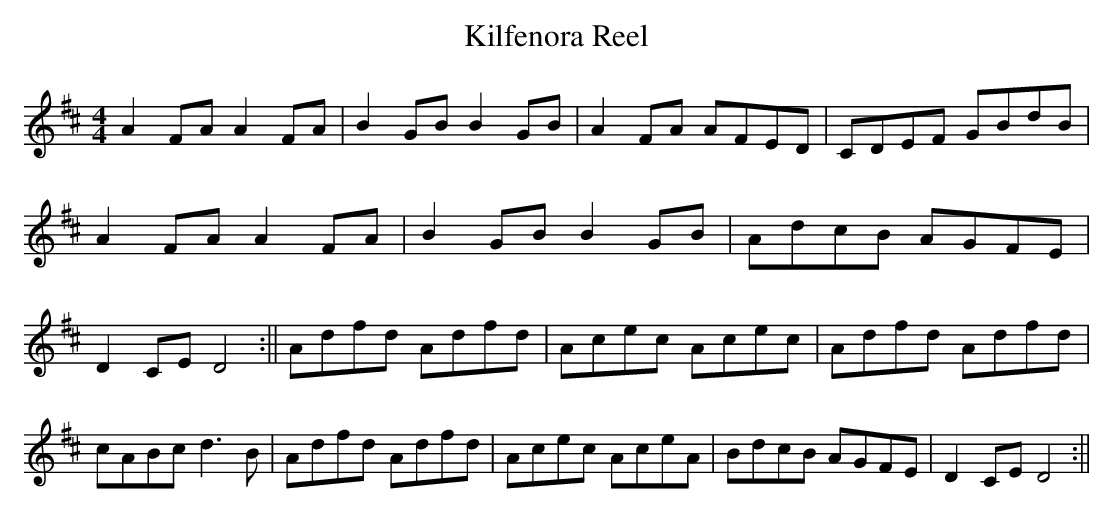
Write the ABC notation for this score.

X:1
T:Kilfenora Reel
M:4/4
L:1/8
K:D
A2FA A2FA|B2GB B2GB|A2FA AFED|CDEF GBdB|\
A2FA A2FA|B2GB B2GB|AdcB AGFE|D2CE D4:||\
Adfd Adfd|Acec Acec|Adfd Adfd|cABc d3B|\
Adfd Adfd|Acec AceA|BdcB AGFE|D2CE D4:||
